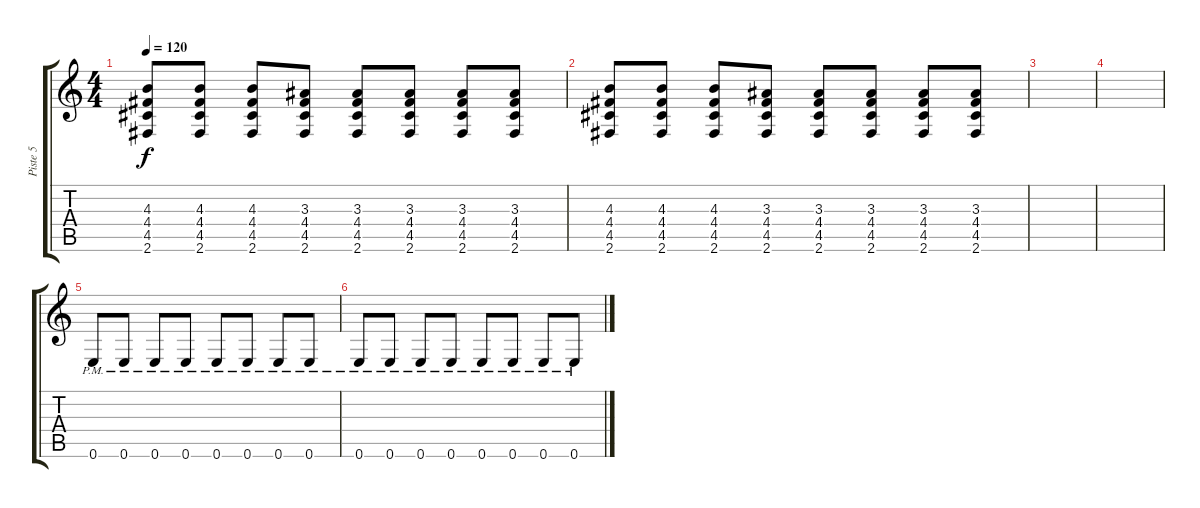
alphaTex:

\track ("Piste 5" "Piste 5") {instrument overdrivenguitar}
\staff {score tabs}
\tuning (E4 B3 G3 D3 A2 E2) {hide}
\ts (4 4)
\tempo 120
\clef g2
\ks c
(4.3 4.4 4.5 2.6).8{dy f} (4.3 4.4 4.5 2.6).8 (4.3 4.4 4.5 2.6).8 (3.3 4.4 4.5 2.6).8 (3.3 4.4 4.5 2.6).8 (3.3 4.4 4.5 2.6).8 (3.3 4.4 4.5 2.6).8 (3.3 4.4 4.5 2.6).8 |
(4.3 4.4 4.5 2.6).8 (4.3 4.4 4.5 2.6).8 (4.3 4.4 4.5 2.6).8 (3.3 4.4 4.5 2.6).8 (3.3 4.4 4.5 2.6).8 (3.3 4.4 4.5 2.6).8 (3.3 4.4 4.5 2.6).8 (3.3 4.4 4.5 2.6).8 |
|
|
0.6{pm}.8 0.6{pm}.8 0.6{pm}.8 0.6{pm}.8 0.6{pm}.8 0.6{pm}.8 0.6{pm}.8 0.6{pm}.8 |
0.6{pm}.8 0.6{pm}.8 0.6{pm}.8 0.6{pm}.8 0.6{pm}.8 0.6{pm}.8 0.6{pm}.8 0.6{pm}.8
